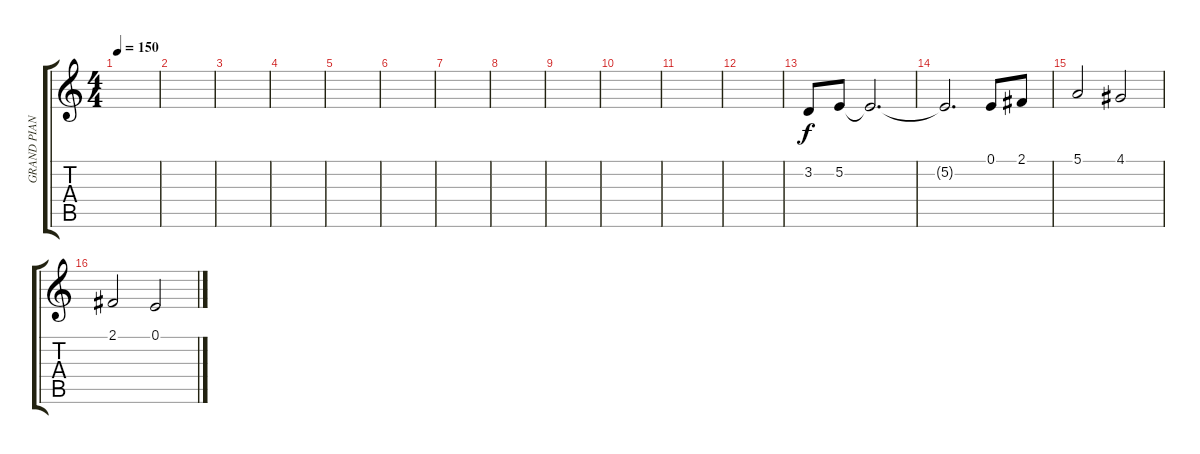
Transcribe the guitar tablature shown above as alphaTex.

\track ("GRAND PIANO" "GRAND PIAN") {instrument brightacousticpiano}
\staff {score tabs}
\tuning (E4 B3 G3 D3 A2 E2) {hide}
\ts (4 4)
\tempo 150
\clef g2
\ks c
|
|
|
|
|
|
|
|
|
|
|
|
3.2.8 5.2.8 5.2{t}.2{d} |
5.2{t}.2{d} 0.1.8 2.1.8 |
5.1.2 4.1.2 |
2.1.2 0.1.2
